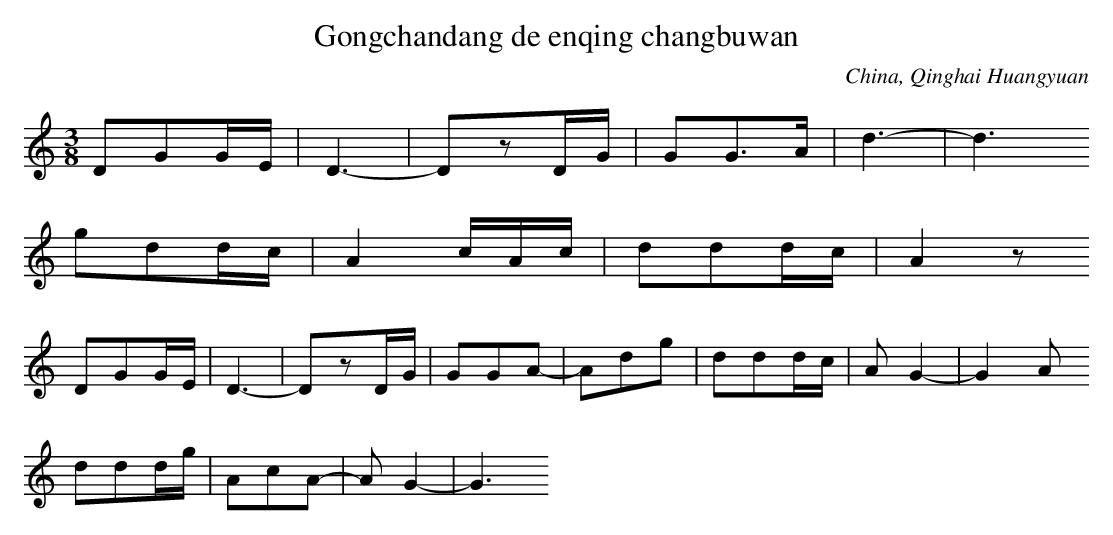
X:1
T: Gongchandang de enqing changbuwan
O: China, Qinghai Huangyuan
M: 3/8
L: 1/16
K: C
D2G2GE | D6- | D2z2DG | G2G3A | d6- | d6
g2d2dc | A4cAc | d2d2dc | A4z2
D2G2GE | D6- | D2z2DG | G2G2A2- | A2d2g2 | d2d2dc | A2G4- | G4A2
d2d2dg | A2c2A2- | A2G4- | G6
